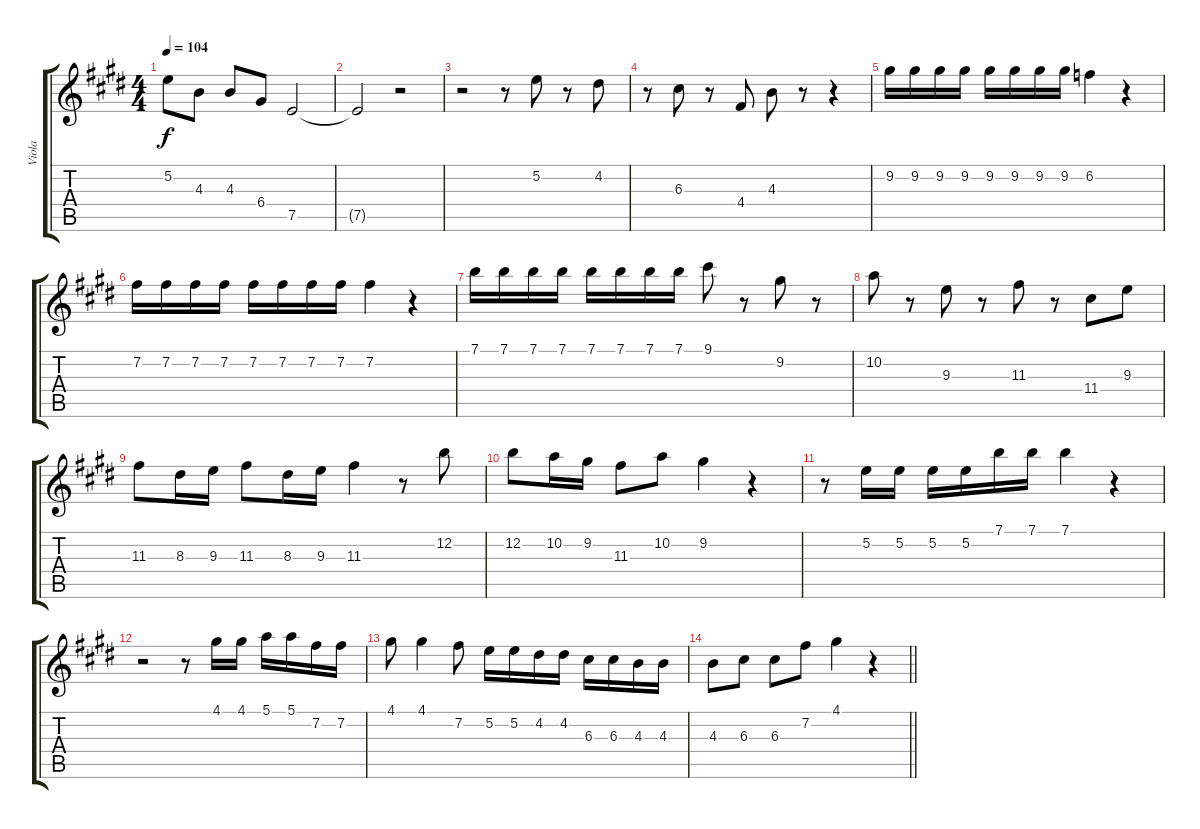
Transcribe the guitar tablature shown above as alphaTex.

\track ("Viola" "Viola") {instrument overdrivenguitar}
\staff {score tabs}
\tuning (E4 B3 G3 D3 A2 E2) {hide}
\ts (4 4)
\tempo 104
\clef g2
\ks e
5.2.8{dy f} 4.3.8 4.3.8 6.4.8 7.5.2 |
7.5{t}.2 r.2 |
r.2 r.8 5.2.8 r.8 4.2.8 |
r.8 6.3.8 r.8 4.4.8 4.3.8 r.8 r.4 |
9.2.16 9.2.16 9.2.16 9.2.16 9.2.16 9.2.16 9.2.16 9.2.16 6.2.4 r.4 |
7.2.16 7.2.16 7.2.16 7.2.16 7.2.16 7.2.16 7.2.16 7.2.16 7.2.4 r.4 |
7.1.16 7.1.16 7.1.16 7.1.16 7.1.16 7.1.16 7.1.16 7.1.16 9.1.8 r.8 9.2.8 r.8 |
10.2.8 r.8 9.3.8 r.8 11.3.8 r.8 11.4.8 9.3.8 |
11.3.8 8.3.16 9.3.16 11.3.8 8.3.16 9.3.16 11.3.4 r.8 12.2.8 |
12.2.8 10.2.16 9.2.16 11.3.8 10.2.8 9.2.4 r.4 |
r.8 5.2.16 5.2.16 5.2.16 5.2.16 7.1.16 7.1.16 7.1.4 r.4 |
r.2 r.8 4.1.16 4.1.16 5.1.16 5.1.16 7.2.16 7.2.16 |
4.1.8 4.1.4 7.2.8 5.2.16 5.2.16 4.2.16 4.2.16 6.3.16 6.3.16 4.3.16 4.3.16 |
\barLineRight lightlight
4.3.8 6.3.8 6.3.8 7.2.8 4.1.4 r.4
